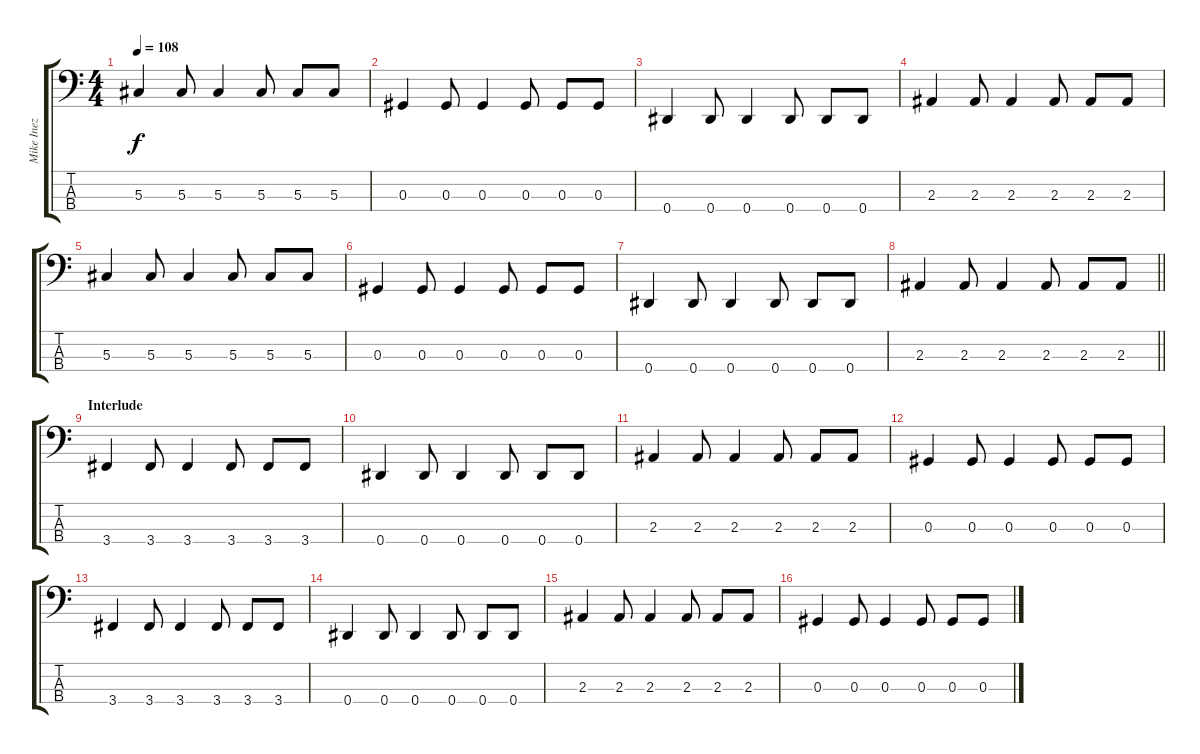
\track ("Mike Inez" "Mike Inez") {instrument electricbassfinger}
\staff {score tabs}
\tuning (Gb2 Db2 Ab1 Eb1) {hide}
\ts (4 4)
\tempo 108
\clef f4
\ks c
5.3.4{dy f} 5.3.8 5.3.4 5.3.8 5.3.8 5.3.8 |
0.3.4 0.3.8 0.3.4 0.3.8 0.3.8 0.3.8 |
0.4.4 0.4.8 0.4.4 0.4.8 0.4.8 0.4.8 |
2.3.4 2.3.8 2.3.4 2.3.8 2.3.8 2.3.8 |
5.3.4 5.3.8 5.3.4 5.3.8 5.3.8 5.3.8 |
0.3.4 0.3.8 0.3.4 0.3.8 0.3.8 0.3.8 |
0.4.4 0.4.8 0.4.4 0.4.8 0.4.8 0.4.8 |
\barLineRight lightlight
2.3.4 2.3.8 2.3.4 2.3.8 2.3.8 2.3.8 |
\section ("" "Interlude")
3.4.4 3.4.8 3.4.4 3.4.8 3.4.8 3.4.8 |
0.4.4 0.4.8 0.4.4 0.4.8 0.4.8 0.4.8 |
2.3.4 2.3.8 2.3.4 2.3.8 2.3.8 2.3.8 |
0.3.4 0.3.8 0.3.4 0.3.8 0.3.8 0.3.8 |
3.4.4 3.4.8 3.4.4 3.4.8 3.4.8 3.4.8 |
0.4.4 0.4.8 0.4.4 0.4.8 0.4.8 0.4.8 |
2.3.4 2.3.8 2.3.4 2.3.8 2.3.8 2.3.8 |
0.3.4 0.3.8 0.3.4 0.3.8 0.3.8 0.3.8
